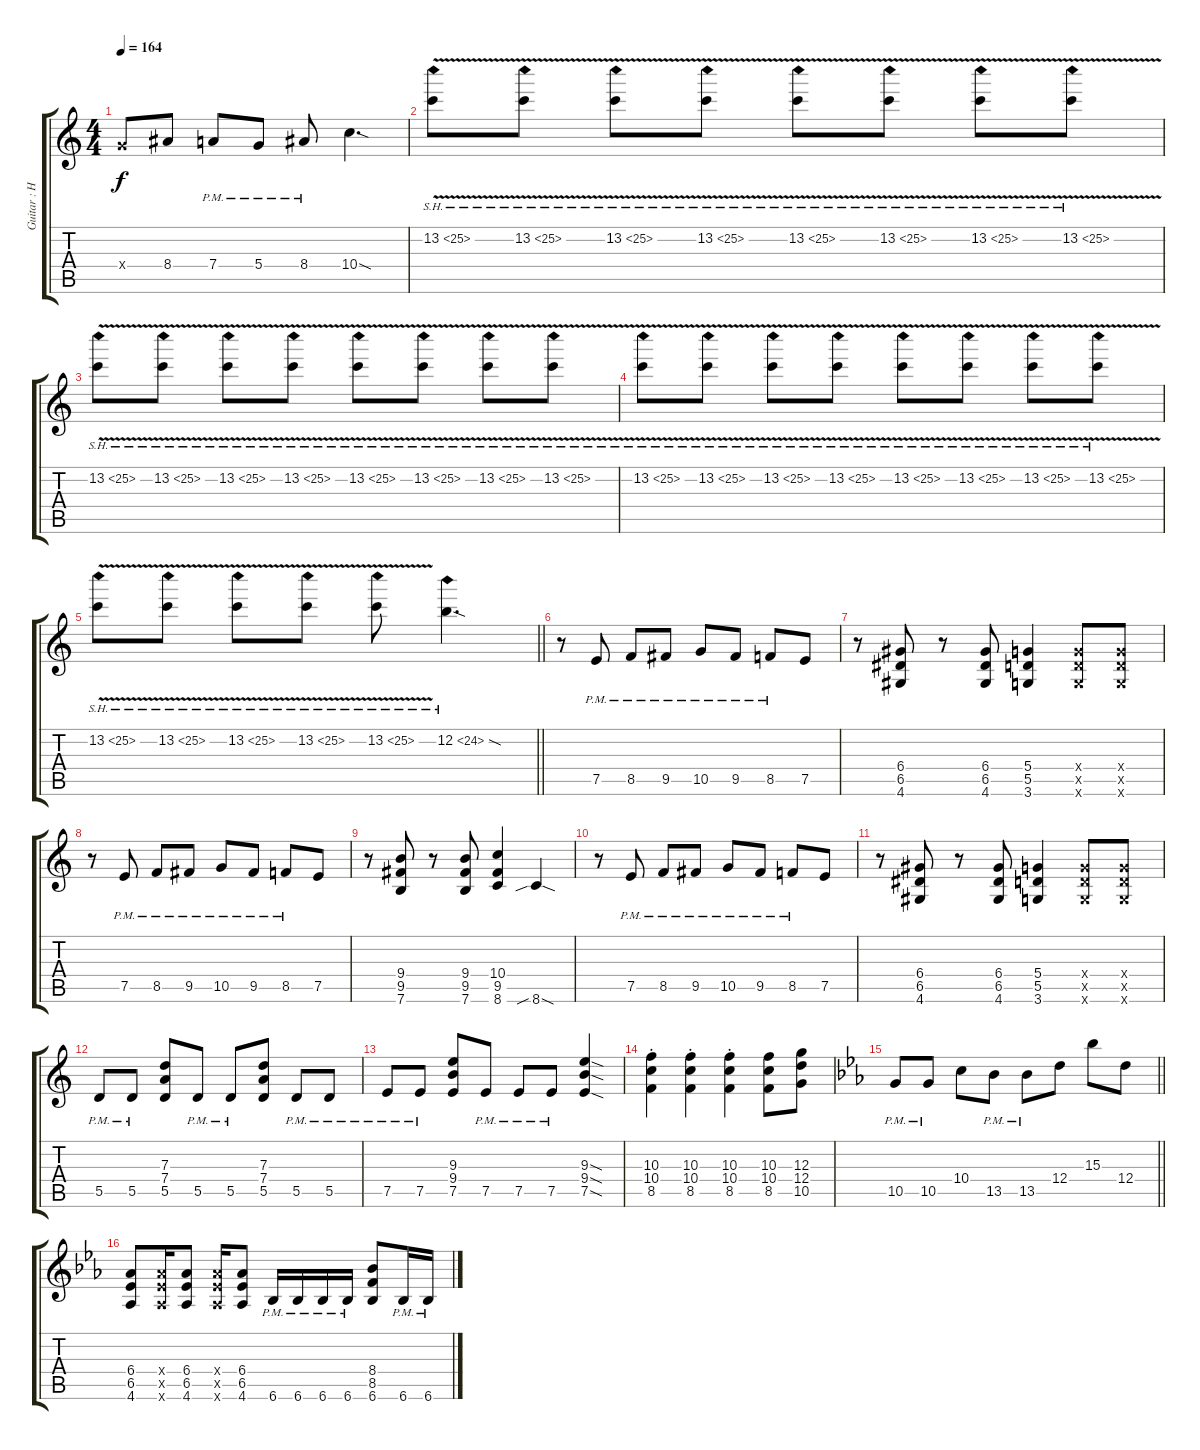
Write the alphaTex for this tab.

\track ("Guitar : Hirasawa Yui - Cwan" "Guitar : H") {instrument overdrivenguitar}
\staff {score tabs}
\tuning (E4 B3 G3 D3 A2 E2) {hide}
\ts (4 4)
\tempo 164
\clef g2
\ks c
5.4{x}.8{dy f} 8.4.8 7.4{pm}.8 5.4{pm}.8 8.4{pm}.8 10.4{sod}.4{d} |
13.2{sh 12 v}.8 13.2{sh 12 v}.8 13.2{sh 12 v}.8 13.2{sh 12 v}.8 13.2{sh 12 v}.8 13.2{sh 12 v}.8 13.2{sh 12 v}.8 13.2{sh 12 v}.8 |
13.2{sh 12 v}.8 13.2{sh 12 v}.8 13.2{sh 12 v}.8 13.2{sh 12 v}.8 13.2{sh 12 v}.8 13.2{sh 12 v}.8 13.2{sh 12 v}.8 13.2{sh 12 v}.8 |
13.2{sh 12 v}.8 13.2{sh 12 v}.8 13.2{sh 12 v}.8 13.2{sh 12 v}.8 13.2{sh 12 v}.8 13.2{sh 12 v}.8 13.2{sh 12 v}.8 13.2{sh 12 v}.8 |
\barLineRight lightlight
13.2{sh 12 v}.8 13.2{sh 12 v}.8 13.2{sh 12 v}.8 13.2{sh 12 v}.8 13.2{sh 12 v}.8 12.2{sh 12 sod}.4{d} |
r.8 7.5{pm}.8 8.5{pm}.8 9.5{pm}.8 10.5{pm}.8 9.5{pm}.8 8.5{pm}.8 7.5.8 |
r.8 (6.4 6.5 4.6).8 r.8 (6.4 6.5 4.6).8 (5.4 5.5 3.6).4 (5.4{x} 5.5{x} 3.6{x}).8 (5.4{x} 5.5{x} 3.6{x}).8 |
r.8 7.5{pm}.8 8.5{pm}.8 9.5{pm}.8 10.5{pm}.8 9.5{pm}.8 8.5{pm}.8 7.5.8 |
r.8 (9.4 9.5 7.6).8 r.8 (9.4 9.5 7.6).8 (10.4 9.5 8.6).4 8.6{sib sod}.4 |
r.8 7.5{pm}.8 8.5{pm}.8 9.5{pm}.8 10.5{pm}.8 9.5{pm}.8 8.5{pm}.8 7.5.8 |
r.8 (6.4 6.5 4.6).8 r.8 (6.4 6.5 4.6).8 (5.4 5.5 3.6).4 (5.4{x} 5.5{x} 3.6{x}).8 (5.4{x} 5.5{x} 3.6{x}).8 |
5.5{pm}.8 5.5{pm}.8 (7.3 7.4 5.5).8 5.5{pm}.8 5.5{pm}.8 (7.3 7.4 5.5).8 5.5{pm}.8 5.5{pm}.8 |
7.5{pm}.8 7.5{pm}.8 (9.3 9.4 7.5).8 7.5{pm}.8 7.5{pm}.8 7.5{pm}.8 (9.3{sod} 9.4{sod} 7.5{sod}).4 |
(10.3{st} 10.4{st} 8.5{st}).4 (10.3{st} 10.4{st} 8.5{st}).4 (10.3{st} 10.4{st} 8.5{st}).4 (10.3 10.4 8.5).8 (12.3 12.4 10.5).8 |
\barLineRight lightlight
\ks eb
10.5{pm}.8 10.5{pm}.8 10.4.8 13.5{pm}.8 13.5{pm}.8 12.4.8 15.3.8 12.4.8 |
(6.4 6.5 4.6).8 (6.4{x} 6.5{x} 4.6{x}).16 (6.4 6.5 4.6).8 (6.4{x} 6.5{x} 4.6{x}).16 (6.4 6.5 4.6).8 6.6{pm}.16 6.6{pm}.16 6.6{pm}.16 6.6{pm}.16 (8.4 8.5 6.6).8 6.6{pm}.16 6.6{pm}.16
